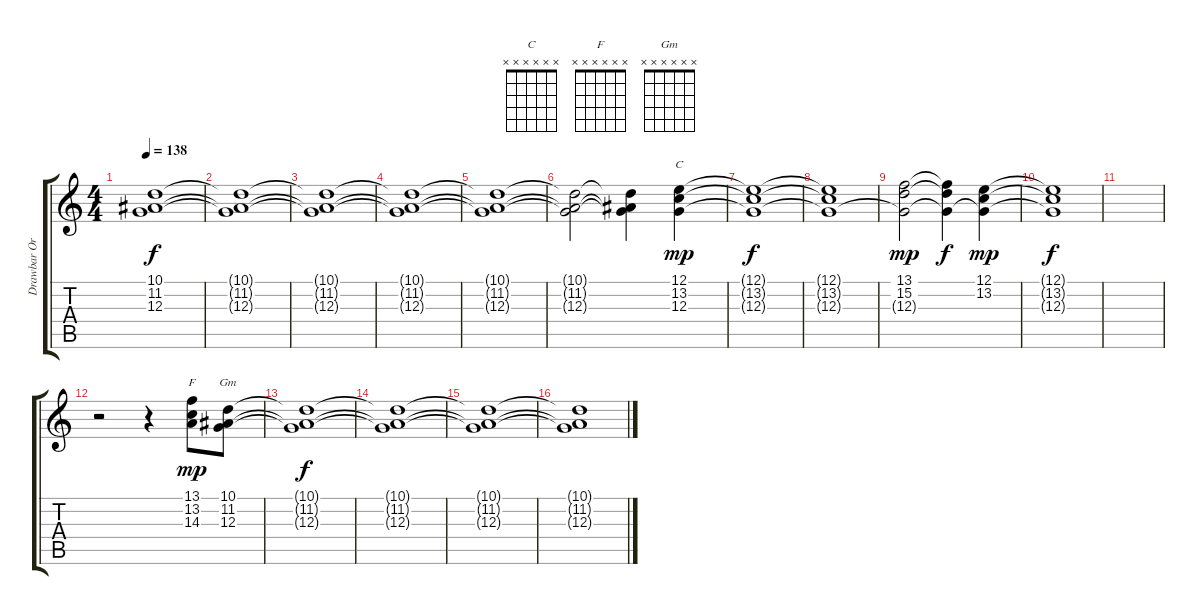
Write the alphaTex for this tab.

\track ("Drawbar Organ" "Drawbar Or") {instrument drawbarorgan}
\staff {score tabs}
\tuning (E4 B3 G3 D3 A2 E2) {hide}
\chord ("C" x x x x x x)
\chord ("F" x x x x x x)
\chord ("Gm" x x x x x x)
\ts (4 4)
\tempo 138
\clef g2
\ks c
(10.1{t} 11.2{t} 12.3{t}).1{dy f} |
(10.1{t} 11.2{t} 12.3{t}).1 |
(10.1{t} 11.2{t} 12.3{t}).1 |
(10.1{t} 11.2{t} 12.3{t}).1 |
(10.1{t} 11.2{t} 12.3{t}).1 |
(10.1{t} 11.2{t} 12.3{t}).2 (10.1{t} 11.2{t} 12.3{t}).4 (12.1 13.2 12.3).4{ch "C" dy mp} |
(12.1{t} 13.2{t} 12.3{t}).1{dy f} |
(12.1{t} 13.2{t} 12.3{t}).1 |
(13.1 15.2 12.3{t}).2{dy mp} (13.1{t} 15.2{t} 12.3{t}).4{dy f} (12.1 13.2 12.3{t}).4{dy mp} |
(12.1{t} 13.2{t} 12.3{t}).1{dy f} |
|
r.2 r.4 (13.1 13.2 14.3).8{ch "F" dy mp} (10.1 11.2 12.3).8{ch "Gm"} |
(10.1{t} 11.2{t} 12.3{t}).1{dy f} |
(10.1{t} 11.2{t} 12.3{t}).1 |
(10.1{t} 11.2{t} 12.3{t}).1 |
(10.1{t} 11.2{t} 12.3{t}).1
